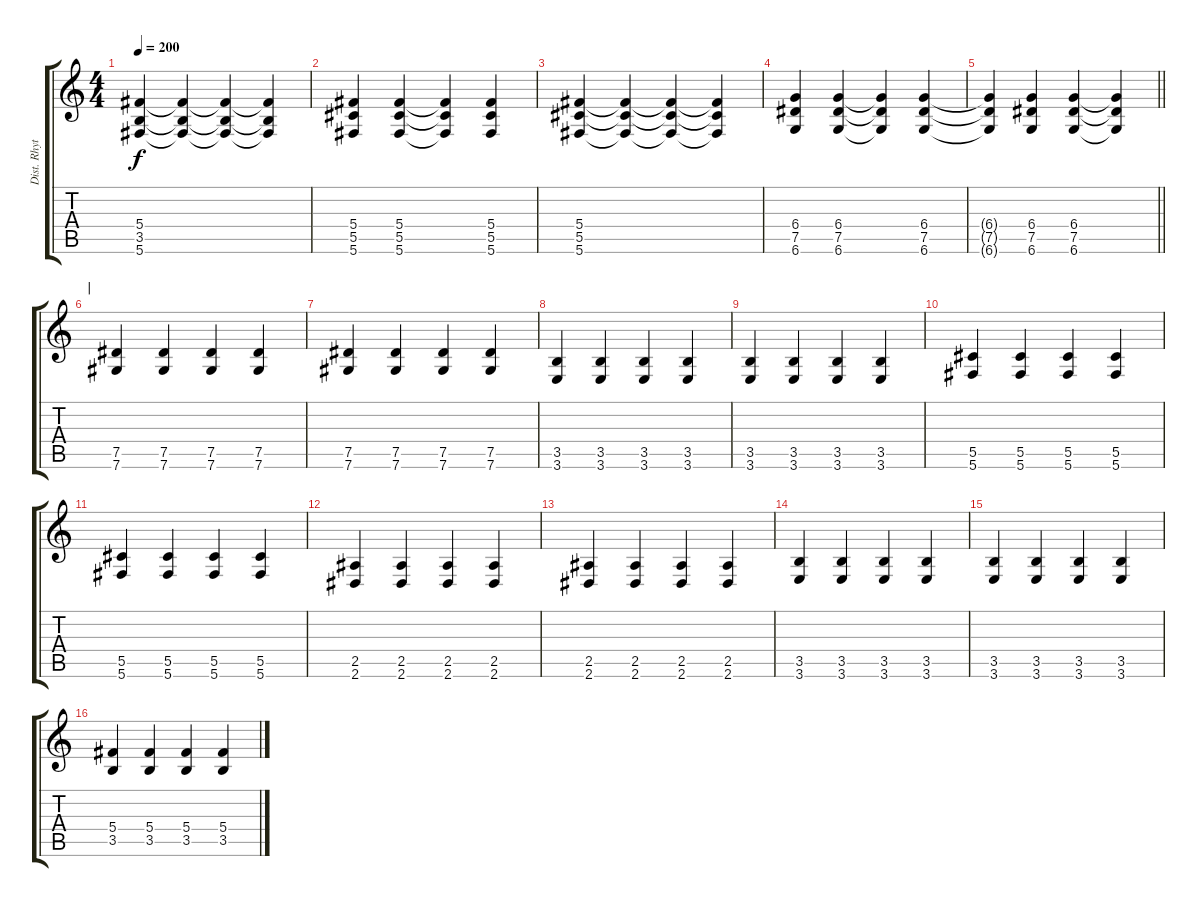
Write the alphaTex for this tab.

\track ("Dist. Rhytm Guitar [R]" "Dist. Rhyt") {instrument distortionguitar}
\staff {score tabs}
\tuning (Eb4 Bb3 Gb3 Db3 Ab2 Db2) {hide}
\ts (4 4)
\tempo 200
\clef g2
\ks c
(5.4 3.5 5.6).4{dy f} (5.4{t} 3.5{t} 5.6{t}).4 (5.4{t} 3.5{t} 5.6{t}).4 (5.4{t} 3.5{t} 5.6{t}).4 |
(5.4 5.5 5.6).4 (5.4 5.5 5.6).4 (5.4{t} 5.5{t} 5.6{t}).4 (5.4 5.5 5.6).4 |
(5.4 5.5 5.6).4 (5.4{t} 5.5{t} 5.6{t}).4 (5.4{t} 5.5{t} 5.6{t}).4 (5.4{t} 5.5{t} 5.6{t}).4 |
(6.4 7.5 6.6).4 (6.4 7.5 6.6).4 (6.4{t} 7.5{t} 6.6{t}).4 (6.4 7.5 6.6).4 |
\barLineRight lightlight
(6.4{t} 7.5{t} 6.6{t}).4 (6.4 7.5 6.6).4 (6.4 7.5 6.6).4 (6.4{t} 7.5{t} 6.6{t}).4 |
\section ("" "|")
(7.5 7.6).4 (7.5 7.6).4 (7.5 7.6).4 (7.5 7.6).4 |
(7.5 7.6).4 (7.5 7.6).4 (7.5 7.6).4 (7.5 7.6).4 |
(3.5 3.6).4 (3.5 3.6).4 (3.5 3.6).4 (3.5 3.6).4 |
(3.5 3.6).4 (3.5 3.6).4 (3.5 3.6).4 (3.5 3.6).4 |
(5.5 5.6).4 (5.5 5.6).4 (5.5 5.6).4 (5.5 5.6).4 |
(5.5 5.6).4 (5.5 5.6).4 (5.5 5.6).4 (5.5 5.6).4 |
(2.5 2.6).4 (2.5 2.6).4 (2.5 2.6).4 (2.5 2.6).4 |
(2.5 2.6).4 (2.5 2.6).4 (2.5 2.6).4 (2.5 2.6).4 |
(3.5 3.6).4 (3.5 3.6).4 (3.5 3.6).4 (3.5 3.6).4 |
(3.5 3.6).4 (3.5 3.6).4 (3.5 3.6).4 (3.5 3.6).4 |
(5.4 3.5).4 (5.4 3.5).4 (5.4 3.5).4 (5.4 3.5).4
